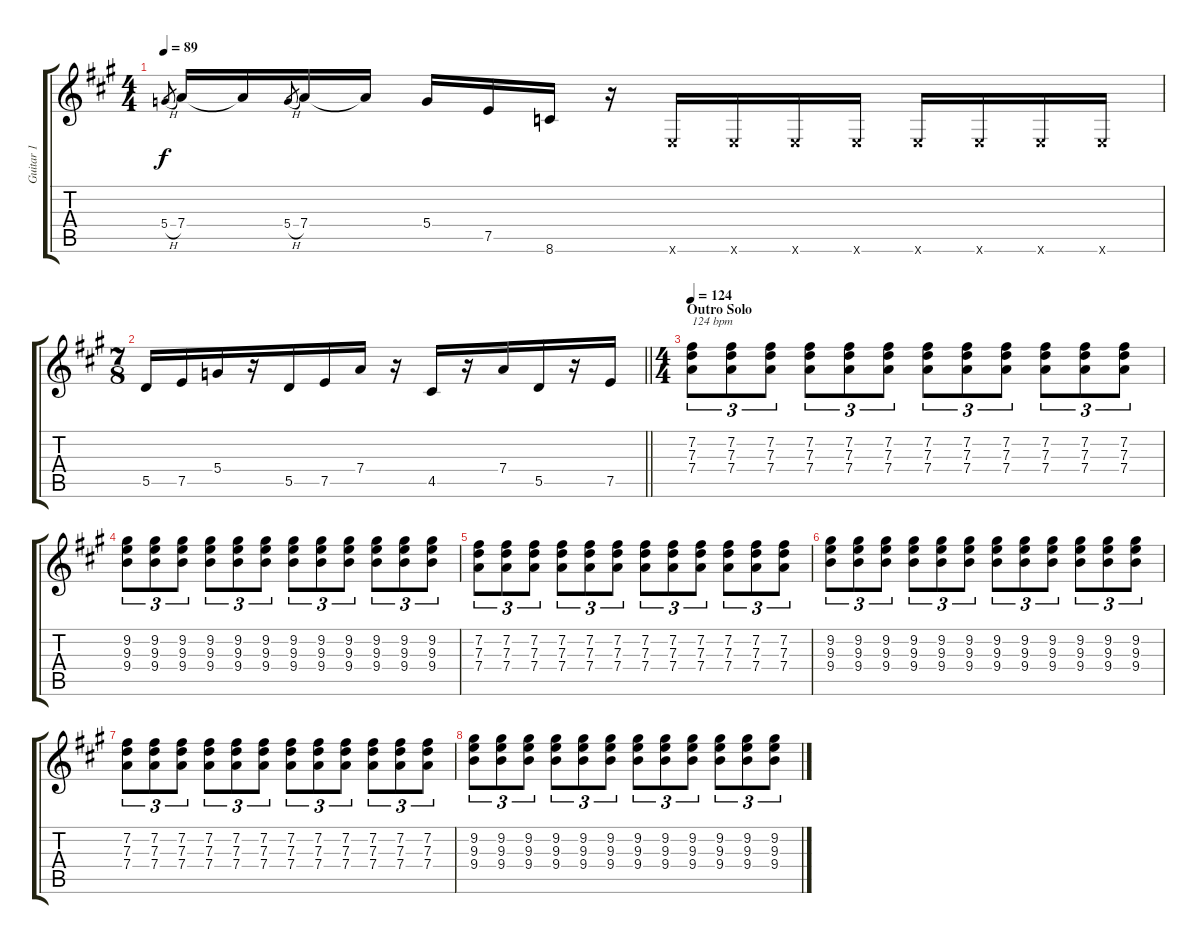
\track ("Guitar 1" "Guitar 1") {instrument distortionguitar}
\staff {score tabs}
\tuning (E4 B3 G3 D3 A2 E2) {hide}
\ts (4 4)
\tempo 89
\clef g2
\ks a
5.4{h}.8{gr dy f} 7.4.16 7.4{t}.16 5.4{h}.8{gr} 7.4.16 7.4{t}.16 5.4.16 7.5.16 8.6.16 r.16 0.6{x}.16 0.6{x}.16 0.6{x}.16 0.6{x}.16 0.6{x}.16 0.6{x}.16 0.6{x}.16 0.6{x}.16 |
\ts (7 8)
\barLineRight lightlight
5.5.16 7.5.16 5.4.16 r.16 5.5.16 7.5.16 7.4.16 r.16 4.5.16 r.16 7.4.16 5.5.16 r.16 7.5.16 |
\ts (4 4)
\section ("" "Outro Solo")
\tempo 124
(7.2 7.3 7.4).8{tu (3 2) txt "124 bpm" volume 9 balance 4} (7.2 7.3 7.4).8{tu (3 2)} (7.2 7.3 7.4).8{tu (3 2)} (7.2 7.3 7.4).8{tu (3 2)} (7.2 7.3 7.4).8{tu (3 2)} (7.2 7.3 7.4).8{tu (3 2)} (7.2 7.3 7.4).8{tu (3 2)} (7.2 7.3 7.4).8{tu (3 2)} (7.2 7.3 7.4).8{tu (3 2)} (7.2 7.3 7.4).8{tu (3 2)} (7.2 7.3 7.4).8{tu (3 2)} (7.2 7.3 7.4).8{tu (3 2)} |
(9.2 9.3 9.4).8{tu (3 2)} (9.2 9.3 9.4).8{tu (3 2)} (9.2 9.3 9.4).8{tu (3 2)} (9.2 9.3 9.4).8{tu (3 2)} (9.2 9.3 9.4).8{tu (3 2)} (9.2 9.3 9.4).8{tu (3 2)} (9.2 9.3 9.4).8{tu (3 2)} (9.2 9.3 9.4).8{tu (3 2)} (9.2 9.3 9.4).8{tu (3 2)} (9.2 9.3 9.4).8{tu (3 2)} (9.2 9.3 9.4).8{tu (3 2)} (9.2 9.3 9.4).8{tu (3 2)} |
(7.2 7.3 7.4).8{tu (3 2)} (7.2 7.3 7.4).8{tu (3 2)} (7.2 7.3 7.4).8{tu (3 2)} (7.2 7.3 7.4).8{tu (3 2)} (7.2 7.3 7.4).8{tu (3 2)} (7.2 7.3 7.4).8{tu (3 2)} (7.2 7.3 7.4).8{tu (3 2)} (7.2 7.3 7.4).8{tu (3 2)} (7.2 7.3 7.4).8{tu (3 2)} (7.2 7.3 7.4).8{tu (3 2)} (7.2 7.3 7.4).8{tu (3 2)} (7.2 7.3 7.4).8{tu (3 2)} |
(9.2 9.3 9.4).8{tu (3 2)} (9.2 9.3 9.4).8{tu (3 2)} (9.2 9.3 9.4).8{tu (3 2)} (9.2 9.3 9.4).8{tu (3 2)} (9.2 9.3 9.4).8{tu (3 2)} (9.2 9.3 9.4).8{tu (3 2)} (9.2 9.3 9.4).8{tu (3 2)} (9.2 9.3 9.4).8{tu (3 2)} (9.2 9.3 9.4).8{tu (3 2)} (9.2 9.3 9.4).8{tu (3 2)} (9.2 9.3 9.4).8{tu (3 2)} (9.2 9.3 9.4).8{tu (3 2)} |
(7.2 7.3 7.4).8{tu (3 2)} (7.2 7.3 7.4).8{tu (3 2)} (7.2 7.3 7.4).8{tu (3 2)} (7.2 7.3 7.4).8{tu (3 2)} (7.2 7.3 7.4).8{tu (3 2)} (7.2 7.3 7.4).8{tu (3 2)} (7.2 7.3 7.4).8{tu (3 2)} (7.2 7.3 7.4).8{tu (3 2)} (7.2 7.3 7.4).8{tu (3 2)} (7.2 7.3 7.4).8{tu (3 2)} (7.2 7.3 7.4).8{tu (3 2)} (7.2 7.3 7.4).8{tu (3 2)} |
(9.2 9.3 9.4).8{tu (3 2)} (9.2 9.3 9.4).8{tu (3 2)} (9.2 9.3 9.4).8{tu (3 2)} (9.2 9.3 9.4).8{tu (3 2)} (9.2 9.3 9.4).8{tu (3 2)} (9.2 9.3 9.4).8{tu (3 2)} (9.2 9.3 9.4).8{tu (3 2)} (9.2 9.3 9.4).8{tu (3 2)} (9.2 9.3 9.4).8{tu (3 2)} (9.2 9.3 9.4).8{tu (3 2)} (9.2 9.3 9.4).8{tu (3 2)} (9.2 9.3 9.4).8{tu (3 2)}
